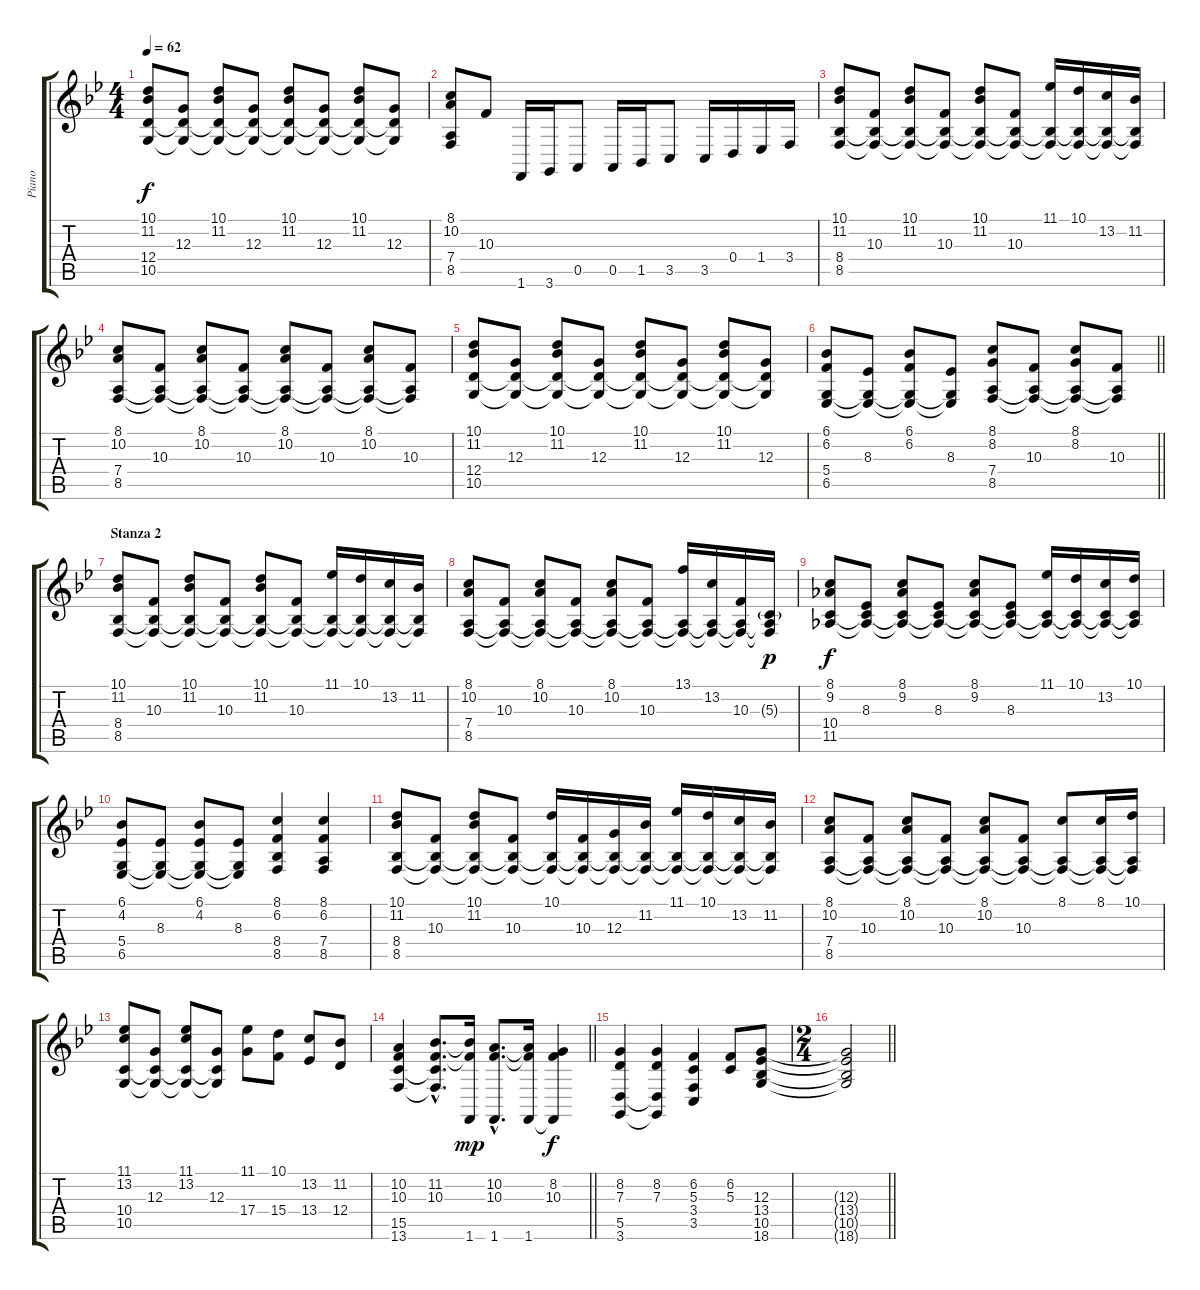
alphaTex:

\track ("Piano" "Piano") {instrument brightacousticpiano}
\staff {score tabs}
\tuning (E4 B3 G3 D3 A2 E2) {hide}
\ts (4 4)
\tempo 62
\clef g2
\ks bb
(10.1 11.2 12.4 10.5).8{dy f} (12.3 12.4{t} 10.5{t}).8 (10.1 11.2 12.4{t} 10.5{t}).8 (12.3 12.4{t} 10.5{t}).8 (10.1 11.2 12.4{t} 10.5{t}).8 (12.3 12.4{t} 10.5{t}).8 (10.1 11.2 12.4{t} 10.5{t}).8 (12.3 12.4{t} 10.5{t}).8 |
(8.1 10.2 7.4 8.5).8 10.3.8 1.6.16 3.6.16 0.5.8 0.5.16 1.5.16 3.5.8 3.5.16 0.4.16 1.4.16 3.4.16 |
(10.1 11.2 8.4 8.5).8 (10.3 8.4{t} 8.5{t}).8 (10.1 11.2 8.4{t} 8.5{t}).8 (10.3 8.4{t} 8.5{t}).8 (10.1 11.2 8.4{t} 8.5{t}).8 (10.3 8.4{t} 8.5{t}).8 (11.1 8.4{t} 8.5{t}).16 (10.1 8.4{t} 8.5{t}).16 (13.2 8.4{t} 8.5{t}).16 (11.2 8.4{t} 8.5{t}).16 |
(8.1 10.2 7.4 8.5).8 (10.3 7.4{t} 8.5{t}).8 (8.1 10.2 7.4{t} 8.5{t}).8 (10.3 7.4{t} 8.5{t}).8 (8.1 10.2 7.4{t} 8.5{t}).8 (10.3 7.4{t} 8.5{t}).8 (8.1 10.2 7.4{t} 8.5{t}).8 (10.3 7.4{t} 8.5{t}).8 |
(10.1 11.2 12.4 10.5).8 (12.3 12.4{t} 10.5{t}).8 (10.1 11.2 12.4{t} 10.5{t}).8 (12.3 12.4{t} 10.5{t}).8 (10.1 11.2 12.4{t} 10.5{t}).8 (12.3 12.4{t} 10.5{t}).8 (10.1 11.2 12.4{t} 10.5{t}).8 (12.3 12.4{t} 10.5{t}).8 |
\barLineRight lightlight
(6.1 6.2 5.4 6.5).8 (8.3 5.4{t} 6.5{t}).8 (6.1 6.2 5.4{t} 6.5{t}).8 (8.3 5.4{t} 6.5{t}).8 (8.1 8.2 7.4 8.5).8 (10.3 7.4{t} 8.5{t}).8 (8.1 8.2 7.4{t} 8.5{t}).8 (10.3 7.4{t} 8.5{t}).8 |
\section ("" "Stanza 2")
(10.1 11.2 8.4 8.5).8 (10.3 8.4{t} 8.5{t}).8 (10.1 11.2 8.4{t} 8.5{t}).8 (10.3 8.4{t} 8.5{t}).8 (10.1 11.2 8.4{t} 8.5{t}).8 (10.3 8.4{t} 8.5{t}).8 (11.1 8.4{t} 8.5{t}).16 (10.1 8.4{t} 8.5{t}).16 (13.2 8.4{t} 8.5{t}).16 (11.2 8.4{t} 8.5{t}).16 |
(8.1 10.2 7.4 8.5).8 (10.3 7.4{t} 8.5{t}).8 (8.1 10.2 7.4{t} 8.5{t}).8 (10.3 7.4{t} 8.5{t}).8 (8.1 10.2 7.4{t} 8.5{t}).8 (10.3 7.4{t} 8.5{t}).8 (13.1 7.4{t} 8.5{t}).16 (13.2 7.4{t} 8.5{t}).16 (10.3 7.4{t} 8.5{t}).16 (5.3{g} 7.4{t} 8.5{t}).16{dy p} |
(8.1 9.2 10.4 11.5).8{dy f} (8.3 10.4{t} 11.5{t}).8 (8.1 9.2 10.4{t} 11.5{t}).8 (8.3 10.4{t} 11.5{t}).8 (8.1 9.2 10.4{t} 11.5{t}).8 (8.3 10.4{t} 11.5{t}).8 (11.1 10.4{t} 11.5{t}).16 (10.1 10.4{t} 11.5{t}).16 (13.2 10.4{t} 11.5{t}).16 (10.1 10.4{t} 11.5{t}).16 |
(6.1 4.2 5.4 6.5).8 (8.3 5.4{t} 6.5{t}).8 (6.1 4.2 5.4{t} 6.5{t}).8 (8.3 5.4{t} 6.5{t}).8 (8.1 6.2 8.4 8.5).4 (8.1 6.2 7.4 8.5).4 |
(10.1 11.2 8.4 8.5).8 (10.3 8.4{t} 8.5{t}).8 (10.1 11.2 8.4{t} 8.5{t}).8 (10.3 8.4{t} 8.5{t}).8 (10.1 8.4{t} 8.5{t}).16 (10.3 8.4{t} 8.5{t}).16 (12.3 8.4{t} 8.5{t}).16 (11.2 8.4{t} 8.5{t}).16 (11.1 8.4{t} 8.5{t}).16 (10.1 8.4{t} 8.5{t}).16 (13.2 8.4{t} 8.5{t}).16 (11.2 8.4{t} 8.5{t}).16 |
(8.1 10.2 7.4 8.5).8 (10.3 7.4{t} 8.5{t}).8 (8.1 10.2 7.4{t} 8.5{t}).8 (10.3 7.4{t} 8.5{t}).8 (8.1 10.2 7.4{t} 8.5{t}).8 (10.3 7.4{t} 8.5{t}).8 (8.1 7.4{t} 8.5{t}).8 (8.1 7.4{t} 8.5{t}).16 (10.1 7.4{t} 8.5{t}).16 |
(11.1 13.2 10.4 10.5).8 (12.3 10.4{t} 10.5{t}).8 (11.1 13.2 10.4{t} 10.5{t}).8 (12.3 10.4{t} 10.5{t}).8 (11.1 17.4).8 (10.1 15.4).8 (13.2 13.4).8 (11.2 12.4).8 |
\barLineRight lightlight
(10.2 10.3 15.5 13.6).4 (11.2{hac} 10.3{hac} 15.5{hac t} 13.6{hac t}).8{d} (11.2{t} 10.3{t} 1.6).16{dy mp} (10.2{hac} 10.3{hac} 1.6{hac}).8{d} (10.2{t} 10.3{t} 1.6).16 (8.2 10.3 1.6{t}).4{dy f} |
(8.2 7.3 5.5 3.6).4 (8.2 7.3 5.5{t} 3.6{t}).4 (6.2 5.3 3.4 3.5).4 (6.2 5.3).8 (12.3 13.4 10.5 18.6).8 |
\ts (2 4)
\barLineRight lightlight
(12.3{t} 13.4{t} 10.5{t} 18.6{t}).2
